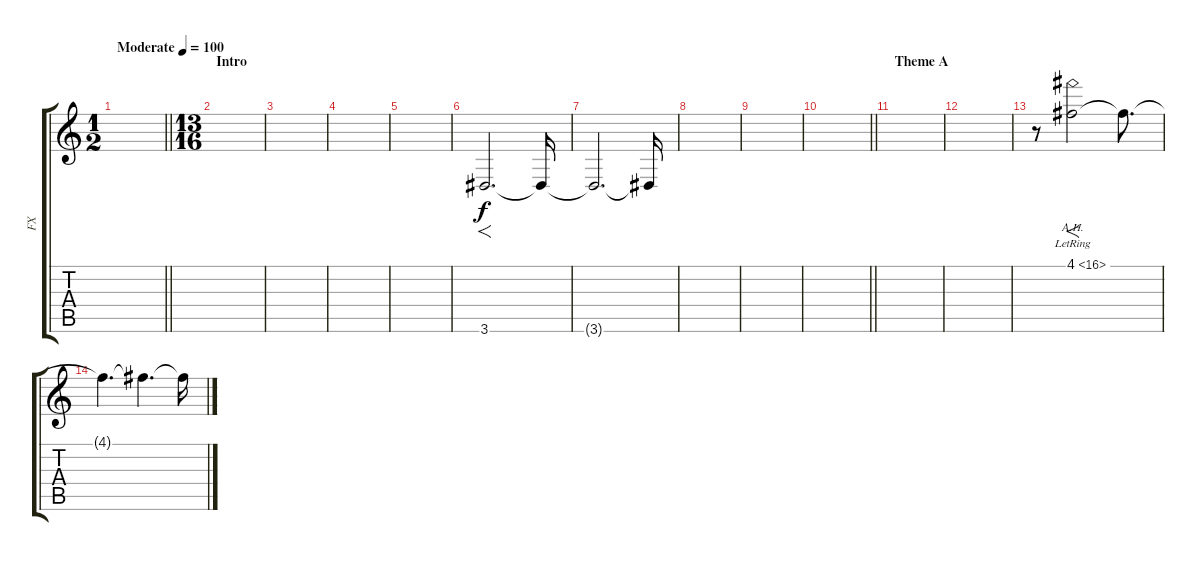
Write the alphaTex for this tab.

\track ("FX" "FX") {instrument distortionguitar}
\staff {score tabs}
\tuning (D4 A3 F3 C3 G2 C2) {hide}
\ts (1 2)
\tempo (100 "Moderate")
\clef g2
\barLineRight lightlight
\ks c
|
\ts (13 16)
\section ("" "Intro")
|
|
|
|
3.6.2{f d} 3.6{t}.16{dy f} |
3.6{t}.2{d} 3.6{t}.16 |
|
|
\barLineRight lightlight
|
\section ("" "Theme A")
|
|
r.8 4.1{ah 12 lr}.2{f volume 3} 4.1{t}.8{d} |
4.1{t}.4{d} 4.1{t}.4{d volume 0} 4.1{t}.16
